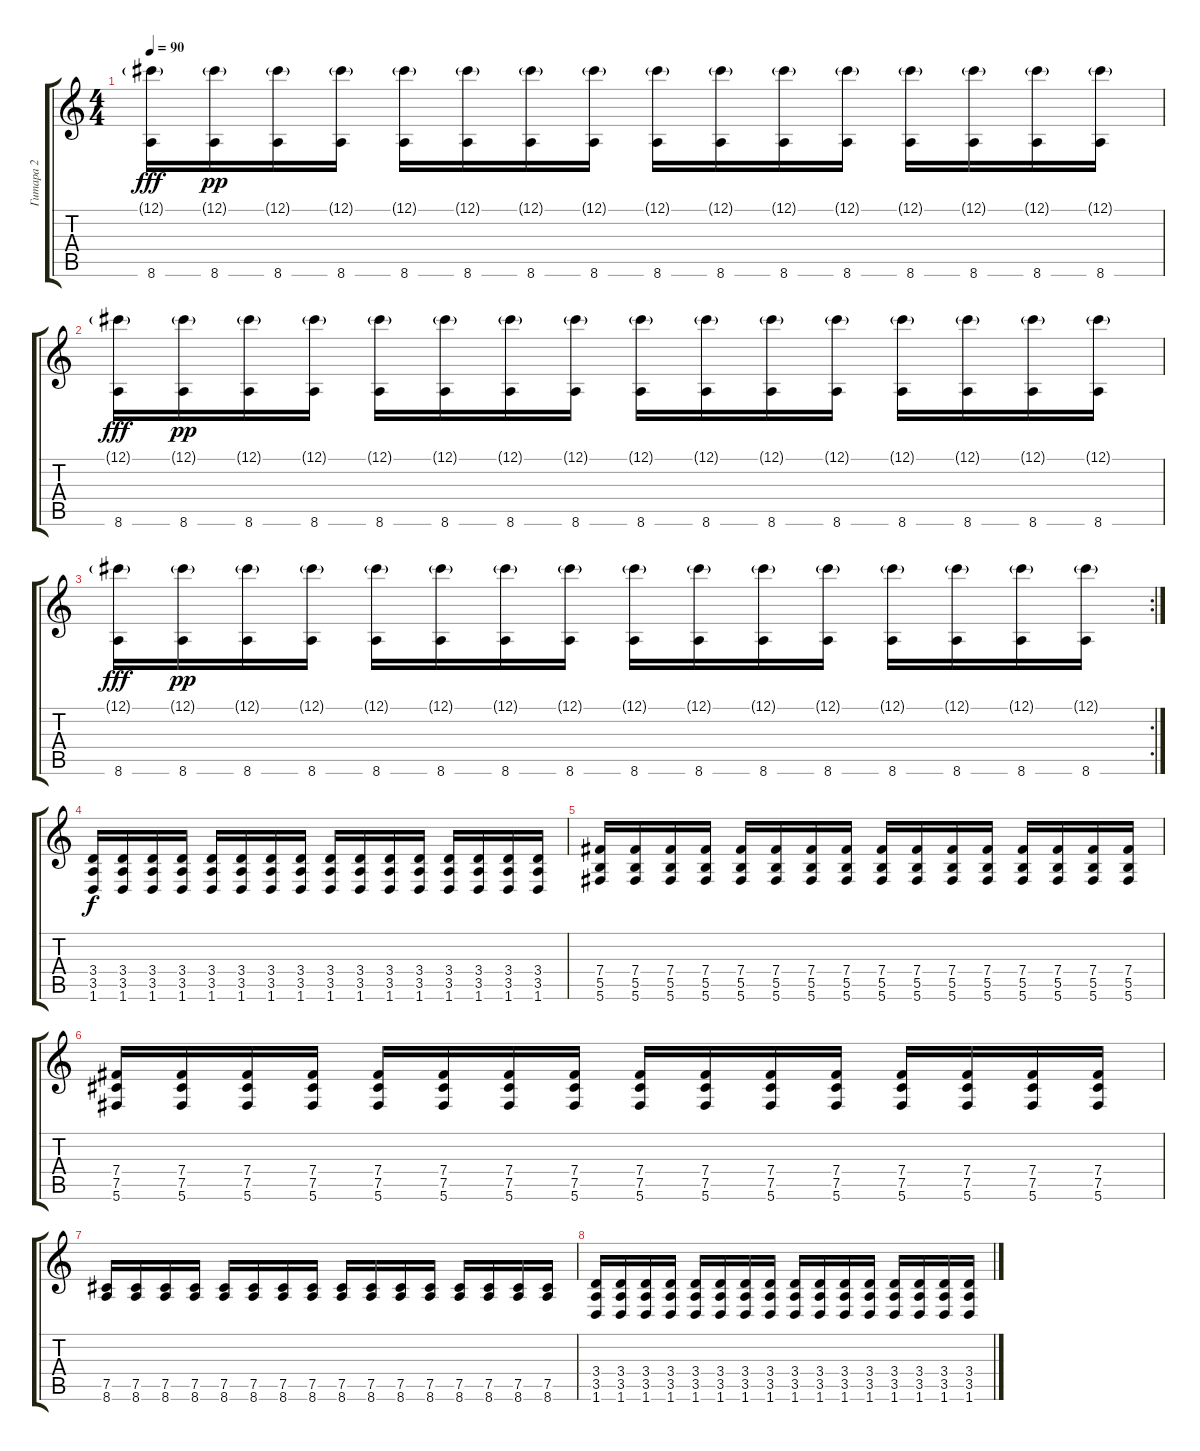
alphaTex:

\track ("Гитара 2" "Гитара 2") {instrument overdrivenguitar}
\staff {score tabs}
\tuning (Db4 Ab3 E3 B2 Gb2 Db2) {hide}
\ts (4 4)
\tempo 90
\clef g2
\ks c
(12.1{g} 8.6).16{dy fff} (12.1{g} 8.6).16{dy pp} (12.1{g} 8.6).16 (12.1{g} 8.6).16 (12.1{g} 8.6).16 (12.1{g} 8.6).16 (12.1{g} 8.6).16 (12.1{g} 8.6).16 (12.1{g} 8.6).16 (12.1{g} 8.6).16 (12.1{g} 8.6).16 (12.1{g} 8.6).16 (12.1{g} 8.6).16 (12.1{g} 8.6).16 (12.1{g} 8.6).16 (12.1{g} 8.6).16 |
(12.1{g} 8.6).16{dy fff} (12.1{g} 8.6).16{dy pp} (12.1{g} 8.6).16 (12.1{g} 8.6).16 (12.1{g} 8.6).16 (12.1{g} 8.6).16 (12.1{g} 8.6).16 (12.1{g} 8.6).16 (12.1{g} 8.6).16 (12.1{g} 8.6).16 (12.1{g} 8.6).16 (12.1{g} 8.6).16 (12.1{g} 8.6).16 (12.1{g} 8.6).16 (12.1{g} 8.6).16 (12.1{g} 8.6).16 |
\rc 2
(12.1{g} 8.6).16{dy fff} (12.1{g} 8.6).16{dy pp} (12.1{g} 8.6).16 (12.1{g} 8.6).16 (12.1{g} 8.6).16 (12.1{g} 8.6).16 (12.1{g} 8.6).16 (12.1{g} 8.6).16 (12.1{g} 8.6).16 (12.1{g} 8.6).16 (12.1{g} 8.6).16 (12.1{g} 8.6).16 (12.1{g} 8.6).16 (12.1{g} 8.6).16 (12.1{g} 8.6).16 (12.1{g} 8.6).16 |
(3.4 3.5 1.6).16{dy f} (3.4 3.5 1.6).16 (3.4 3.5 1.6).16 (3.4 3.5 1.6).16 (3.4 3.5 1.6).16 (3.4 3.5 1.6).16 (3.4 3.5 1.6).16 (3.4 3.5 1.6).16 (3.4 3.5 1.6).16 (3.4 3.5 1.6).16 (3.4 3.5 1.6).16 (3.4 3.5 1.6).16 (3.4 3.5 1.6).16 (3.4 3.5 1.6).16 (3.4 3.5 1.6).16 (3.4 3.5 1.6).16 |
(7.4 5.5 5.6).16 (7.4 5.5 5.6).16 (7.4 5.5 5.6).16 (7.4 5.5 5.6).16 (7.4 5.5 5.6).16 (7.4 5.5 5.6).16 (7.4 5.5 5.6).16 (7.4 5.5 5.6).16 (7.4 5.5 5.6).16 (7.4 5.5 5.6).16 (7.4 5.5 5.6).16 (7.4 5.5 5.6).16 (7.4 5.5 5.6).16 (7.4 5.5 5.6).16 (7.4 5.5 5.6).16 (7.4 5.5 5.6).16 |
(7.4 7.5 5.6).16 (7.4 7.5 5.6).16 (7.4 7.5 5.6).16 (7.4 7.5 5.6).16 (7.4 7.5 5.6).16 (7.4 7.5 5.6).16 (7.4 7.5 5.6).16 (7.4 7.5 5.6).16 (7.4 7.5 5.6).16 (7.4 7.5 5.6).16 (7.4 7.5 5.6).16 (7.4 7.5 5.6).16 (7.4 7.5 5.6).16 (7.4 7.5 5.6).16 (7.4 7.5 5.6).16 (7.4 7.5 5.6).16 |
(7.5 8.6).16 (7.5 8.6).16 (7.5 8.6).16 (7.5 8.6).16 (7.5 8.6).16 (7.5 8.6).16 (7.5 8.6).16 (7.5 8.6).16 (7.5 8.6).16 (7.5 8.6).16 (7.5 8.6).16 (7.5 8.6).16 (7.5 8.6).16 (7.5 8.6).16 (7.5 8.6).16 (7.5 8.6).16 |
(3.4 3.5 1.6).16 (3.4 3.5 1.6).16 (3.4 3.5 1.6).16 (3.4 3.5 1.6).16 (3.4 3.5 1.6).16 (3.4 3.5 1.6).16 (3.4 3.5 1.6).16 (3.4 3.5 1.6).16 (3.4 3.5 1.6).16 (3.4 3.5 1.6).16 (3.4 3.5 1.6).16 (3.4 3.5 1.6).16 (3.4 3.5 1.6).16 (3.4 3.5 1.6).16 (3.4 3.5 1.6).16 (3.4 3.5 1.6).16
